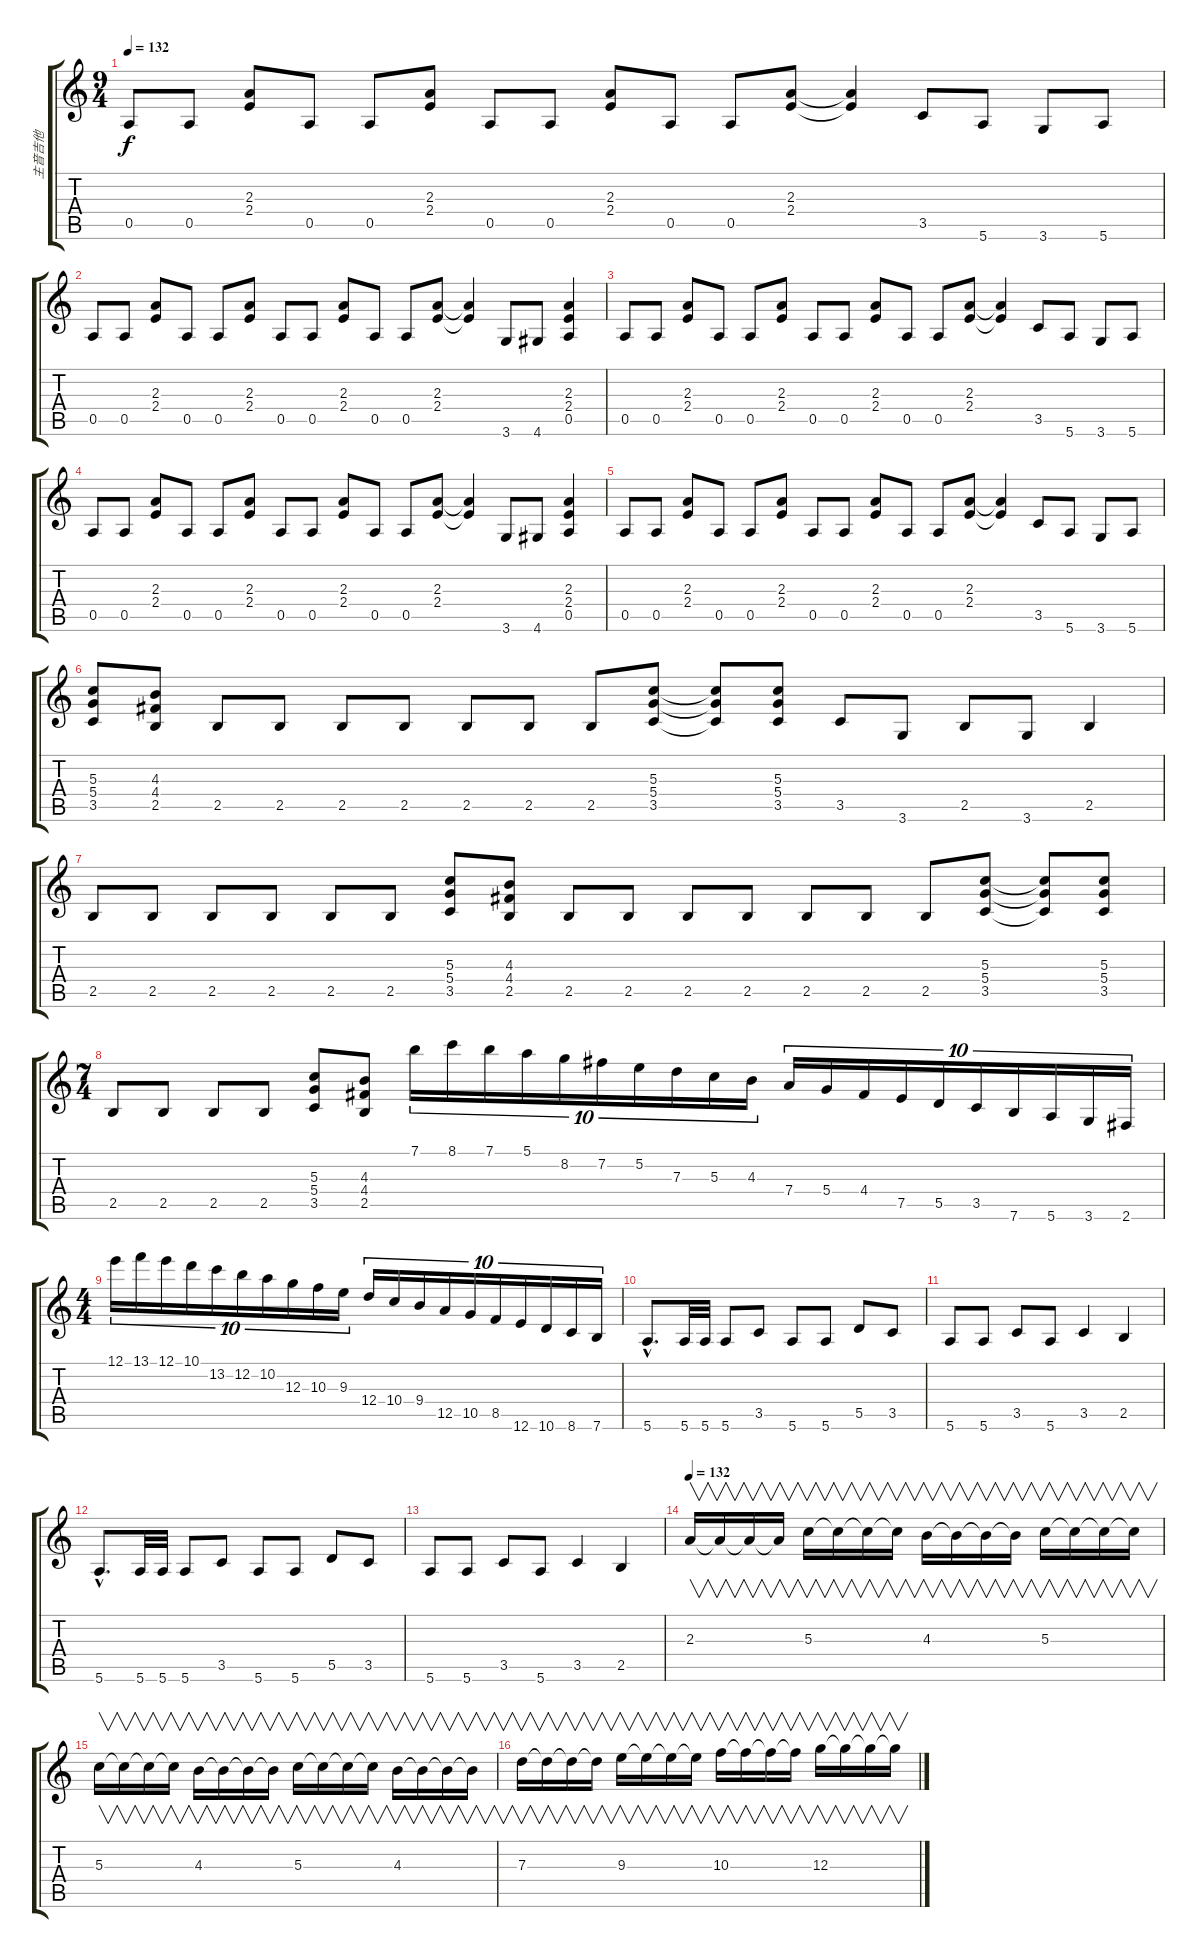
\track ("主音吉他" "主音吉他") {instrument distortionguitar}
\staff {score tabs}
\tuning (E4 B3 G3 D3 A2 E2) {hide}
\ts (9 4)
\tempo 132
\clef g2
\ks c
0.5.8{dy f} 0.5.8 (2.3 2.4).8 0.5.8 0.5.8 (2.3 2.4).8 0.5.8 0.5.8 (2.3 2.4).8 0.5.8 0.5.8 (2.3 2.4).8 (2.3{t} 2.4{t}).4 3.5.8 5.6.8 3.6.8 5.6.8 |
0.5.8 0.5.8 (2.3 2.4).8 0.5.8 0.5.8 (2.3 2.4).8 0.5.8 0.5.8 (2.3 2.4).8 0.5.8 0.5.8 (2.3 2.4).8 (2.3{t} 2.4{t}).4 3.6.8 4.6.8 (2.3 2.4 0.5).4 |
0.5.8 0.5.8 (2.3 2.4).8 0.5.8 0.5.8 (2.3 2.4).8 0.5.8 0.5.8 (2.3 2.4).8 0.5.8 0.5.8 (2.3 2.4).8 (2.3{t} 2.4{t}).4 3.5.8 5.6.8 3.6.8 5.6.8 |
0.5.8 0.5.8 (2.3 2.4).8 0.5.8 0.5.8 (2.3 2.4).8 0.5.8 0.5.8 (2.3 2.4).8 0.5.8 0.5.8 (2.3 2.4).8 (2.3{t} 2.4{t}).4 3.6.8 4.6.8 (2.3 2.4 0.5).4 |
0.5.8 0.5.8 (2.3 2.4).8 0.5.8 0.5.8 (2.3 2.4).8 0.5.8 0.5.8 (2.3 2.4).8 0.5.8 0.5.8 (2.3 2.4).8 (2.3{t} 2.4{t}).4 3.5.8 5.6.8 3.6.8 5.6.8 |
(5.3 5.4 3.5).8 (4.3 4.4 2.5).8 2.5.8 2.5.8 2.5.8 2.5.8 2.5.8 2.5.8 2.5.8 (5.3 5.4 3.5).8 (5.3{t} 5.4{t} 3.5{t}).8 (5.3 5.4 3.5).8 3.5.8 3.6.8 2.5.8 3.6.8 2.5.4 |
2.5.8 2.5.8 2.5.8 2.5.8 2.5.8 2.5.8 (5.3 5.4 3.5).8 (4.3 4.4 2.5).8 2.5.8 2.5.8 2.5.8 2.5.8 2.5.8 2.5.8 2.5.8 (5.3 5.4 3.5).8 (5.3{t} 5.4{t} 3.5{t}).8 (5.3 5.4 3.5).8 |
\ts (7 4)
2.5.8 2.5.8 2.5.8 2.5.8 (5.3 5.4 3.5).8 (4.3 4.4 2.5).8 7.1.16{tu (10 8)} 8.1.16{tu (10 8)} 7.1.16{tu (10 8)} 5.1.16{tu (10 8)} 8.2.16{tu (10 8)} 7.2.16{tu (10 8)} 5.2.16{tu (10 8)} 7.3.16{tu (10 8)} 5.3.16{tu (10 8)} 4.3.16{tu (10 8)} 7.4.16{tu (10 8)} 5.4.16{tu (10 8)} 4.4.16{tu (10 8)} 7.5.16{tu (10 8)} 5.5.16{tu (10 8)} 3.5.16{tu (10 8)} 7.6.16{tu (10 8)} 5.6.16{tu (10 8)} 3.6.16{tu (10 8)} 2.6.16{tu (10 8)} |
\ts (4 4)
12.1.16{tu (10 8)} 13.1.16{tu (10 8)} 12.1.16{tu (10 8)} 10.1.16{tu (10 8)} 13.2.16{tu (10 8)} 12.2.16{tu (10 8)} 10.2.16{tu (10 8)} 12.3.16{tu (10 8)} 10.3.16{tu (10 8)} 9.3.16{tu (10 8)} 12.4.16{tu (10 8)} 10.4.16{tu (10 8)} 9.4.16{tu (10 8)} 12.5.16{tu (10 8)} 10.5.16{tu (10 8)} 8.5.16{tu (10 8)} 12.6.16{tu (10 8)} 10.6.16{tu (10 8)} 8.6.16{tu (10 8)} 7.6.16{tu (10 8)} |
5.6{hac}.8{d} 5.6.32 5.6.32 5.6.8 3.5.8 5.6.8 5.6.8 5.5.8 3.5.8 |
5.6.8 5.6.8 3.5.8 5.6.8 3.5.4 2.5.4 |
5.6{hac}.8{d} 5.6.32 5.6.32 5.6.8 3.5.8 5.6.8 5.6.8 5.5.8 3.5.8 |
5.6.8 5.6.8 3.5.8 5.6.8 3.5.4 2.5.4 |
\tempo 132
2.3.16{v volume 11 balance 8 instrument distortionguitar} 2.3{t}.16{v} 2.3{t}.16{v} 2.3{t}.16{v} 5.3.16{v} 5.3{t}.16{v} 5.3{t}.16{v} 5.3{t}.16{v} 4.3.16{v} 4.3{t}.16{v} 4.3{t}.16{v} 4.3{t}.16{v} 5.3.16{v} 5.3{t}.16{v} 5.3{t}.16{v} 5.3{t}.16{v} |
5.3.16{v} 5.3{t}.16{v} 5.3{t}.16{v} 5.3{t}.16{v} 4.3.16{v} 4.3{t}.16{v} 4.3{t}.16{v} 4.3{t}.16{v} 5.3.16{v} 5.3{t}.16{v} 5.3{t}.16{v} 5.3{t}.16{v} 4.3.16{v} 4.3{t}.16{v} 4.3{t}.16{v} 4.3{t}.16{v} |
7.3.16{v} 7.3{t}.16{v} 7.3{t}.16{v} 7.3{t}.16{v} 9.3.16{v} 9.3{t}.16{v} 9.3{t}.16{v} 9.3{t}.16{v} 10.3.16{v} 10.3{t}.16{v} 10.3{t}.16{v} 10.3{t}.16{v} 12.3.16{v} 12.3{t}.16{v} 12.3{t}.16{v} 12.3{t}.16{v}
